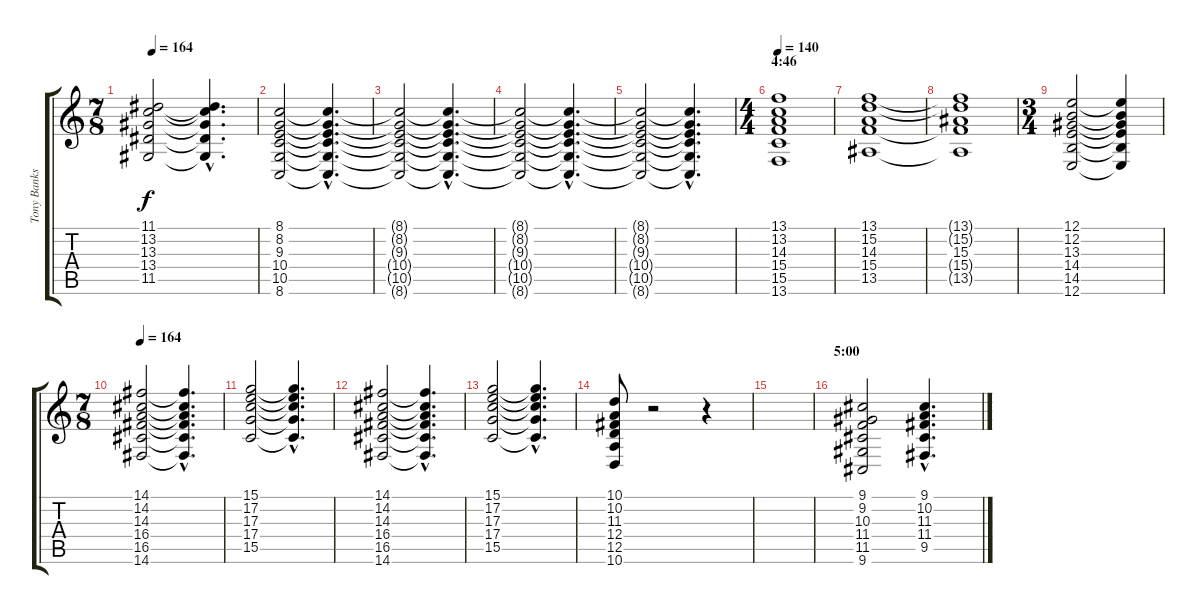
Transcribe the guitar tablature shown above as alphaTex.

\track ("Tony Banks (keyboards)" "Tony Banks") {instrument drawbarorgan}
\staff {score tabs}
\tuning (E4 B3 G3 D3 A2 E2) {hide}
\ts (7 8)
\tempo 164
\clef g2
\ks c
(11.1 13.2 13.3 13.4 11.5).2{dy f} (11.1{hac t} 13.2{hac t} 13.3{hac t} 13.4{hac t} 11.5{hac t}).4{d} |
(8.1 8.2 9.3 10.4 10.5 8.6).2 (8.1{hac t} 8.2{hac t} 9.3{hac t} 10.4{hac t} 10.5{hac t} 8.6{hac t}).4{d} |
(8.1{t} 8.2{t} 9.3{t} 10.4{t} 10.5{t} 8.6{t}).2 (8.1{hac t} 8.2{hac t} 9.3{hac t} 10.4{hac t} 10.5{hac t} 8.6{hac t}).4{d} |
(8.1{t} 8.2{t} 9.3{t} 10.4{t} 10.5{t} 8.6{t}).2 (8.1{hac t} 8.2{hac t} 9.3{hac t} 10.4{hac t} 10.5{hac t} 8.6{hac t}).4{d} |
(8.1{t} 8.2{t} 9.3{t} 10.4{t} 10.5{t} 8.6{t}).2 (8.1{hac t} 8.2{hac t} 9.3{hac t} 10.4{hac t} 10.5{hac t} 8.6{hac t}).4{d} |
\ts (4 4)
\section ("" "4:46")
\tempo 140
(13.1 13.2 14.3 15.4 15.5 13.6).1{volume 6} |
(13.1 15.2 14.3 15.4 13.5).1 |
(13.1{t} 15.2{t} 15.3 15.4{t} 13.5{t}).1 |
\ts (3 4)
(12.1 12.2 13.3 14.4 14.5 12.6).2 (12.1{t} 12.2{t} 13.3{t} 14.4{t} 14.5{t} 12.6{t}).4 |
\ts (7 8)
\tempo 164
(14.1 14.2 14.3 16.4 16.5 14.6).2{volume 7} (14.1{hac t} 14.2{hac t} 14.3{hac t} 16.4{hac t} 16.5{hac t} 14.6{hac t}).4{d} |
(15.1 17.2 17.3 17.4 15.5).2 (15.1{hac t} 17.2{hac t} 17.3{hac t} 17.4{hac t} 15.5{hac t}).4{d} |
(14.1 14.2 14.3 16.4 16.5 14.6).2 (14.1{hac t} 14.2{hac t} 14.3{hac t} 16.4{hac t} 16.5{hac t} 14.6{hac t}).4{d} |
(15.1 17.2 17.3 17.4 15.5).2 (15.1{hac t} 17.2{hac t} 17.3{hac t} 17.4{hac t} 15.5{hac t}).4{d} |
(10.1 10.2 11.3 12.4 12.5 10.6).8 r.2 r.4 |
|
\section ("" "5:00")
(9.1 9.2 10.3 11.4 11.5 9.6).2 (9.1{hac} 10.2{hac} 11.3{hac} 11.4{hac} 9.5{hac}).4{d}
